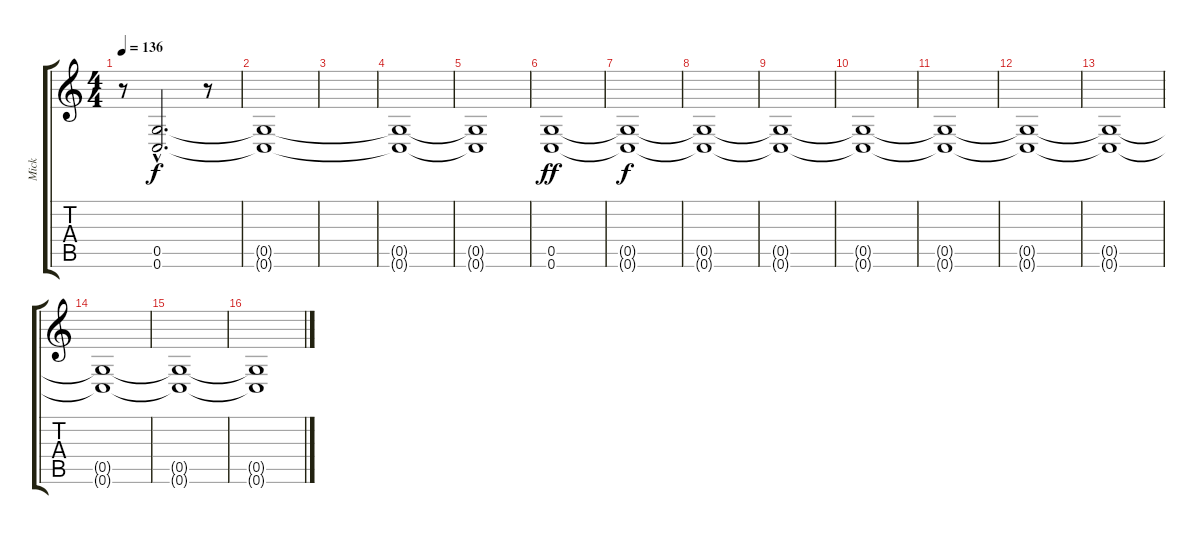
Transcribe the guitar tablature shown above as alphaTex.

\track ("Mick" "Mick") {instrument distortionguitar}
\staff {score tabs}
\tuning (D4 A3 F3 C3 G2 C2) {hide}
\ts (4 4)
\tempo 136
\clef g2
\ks c
r.8{dy f instrument distortionguitar} (0.5{hac} 0.6{hac}).2{d} r.8 |
(0.5{t} 0.6{t}).1 |
|
(0.5{t} 0.6{t}).1 |
(0.5{t} 0.6{t}).1 |
(0.5 0.6).1{dy ff} |
(0.5{t} 0.6{t}).1{dy f} |
(0.5{t} 0.6{t}).1{volume 13} |
(0.5{t} 0.6{t}).1 |
(0.5{t} 0.6{t}).1 |
(0.5{t} 0.6{t}).1 |
(0.5{t} 0.6{t}).1 |
(0.5{t} 0.6{t}).1{volume 12} |
(0.5{t} 0.6{t}).1 |
(0.5{t} 0.6{t}).1 |
(0.5{t} 0.6{t}).1
